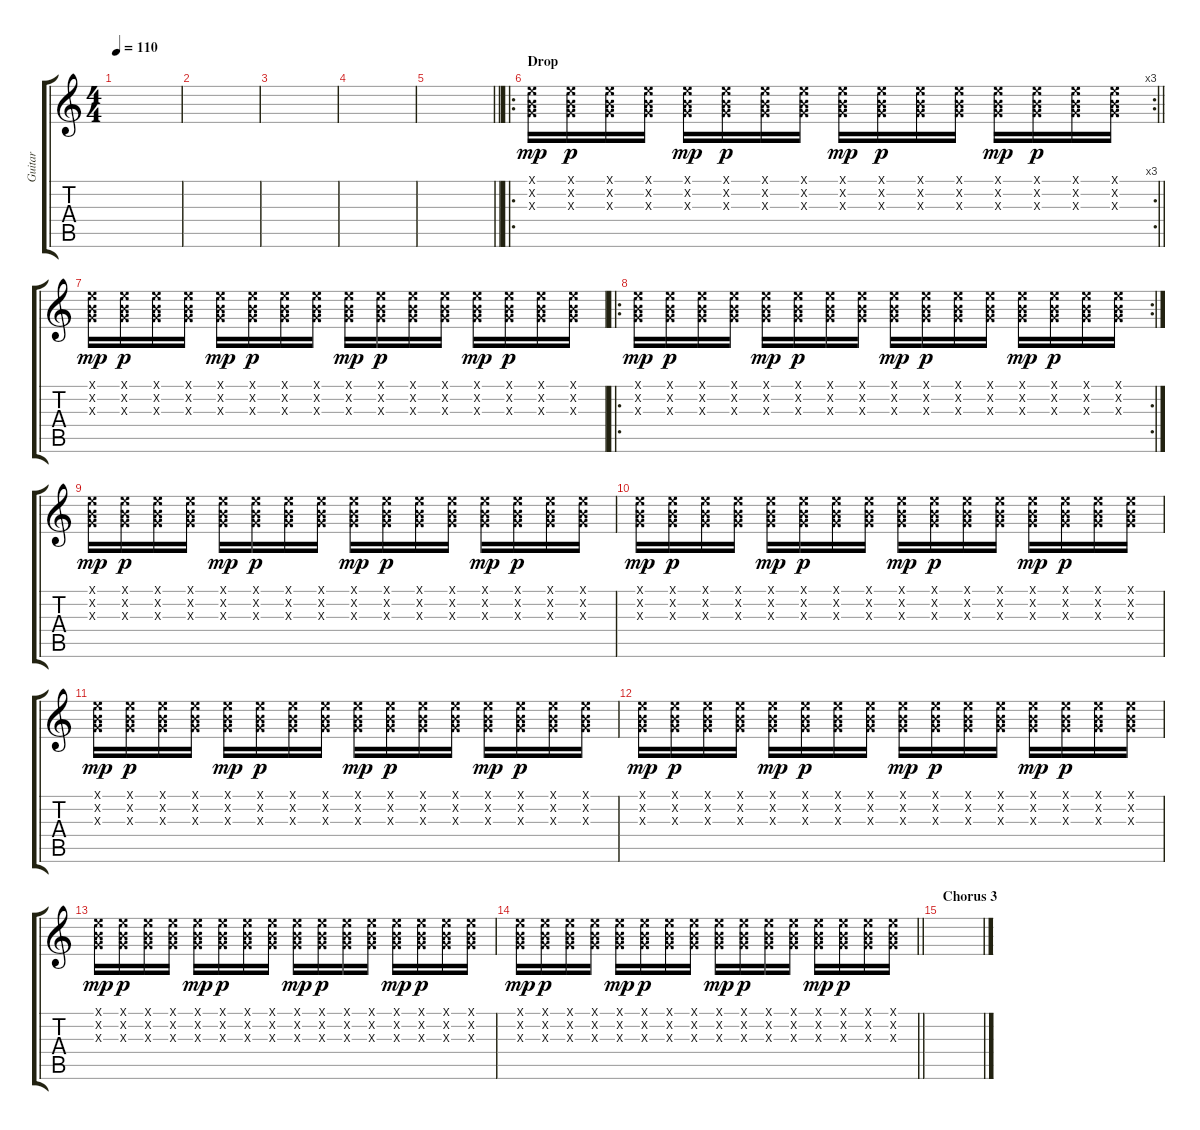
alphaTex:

\track ("Guitar" "Guitar") {instrument electricguitarmuted}
\staff {score tabs}
\tuning (E4 B3 G3 D3 A2 E2) {hide}
\ts (4 4)
\tempo 110
\clef g2
\ks c
|
|
|
|
\barLineRight lightlight
|
\ro
\rc 3
\section ("" "Drop")
\barLineRight lightlight
(0.1{x} 0.2{x} 0.3{x}).16{dy mp} (0.1{x} 0.2{x} 0.3{x}).16{dy p} (0.1{x} 0.2{x} 0.3{x}).16 (0.1{x} 0.2{x} 0.3{x}).16 (0.1{x} 0.2{x} 0.3{x}).16{dy mp} (0.1{x} 0.2{x} 0.3{x}).16{dy p} (0.1{x} 0.2{x} 0.3{x}).16 (0.1{x} 0.2{x} 0.3{x}).16 (0.1{x} 0.2{x} 0.3{x}).16{dy mp} (0.1{x} 0.2{x} 0.3{x}).16{dy p} (0.1{x} 0.2{x} 0.3{x}).16 (0.1{x} 0.2{x} 0.3{x}).16 (0.1{x} 0.2{x} 0.3{x}).16{dy mp} (0.1{x} 0.2{x} 0.3{x}).16{dy p} (0.1{x} 0.2{x} 0.3{x}).16 (0.1{x} 0.2{x} 0.3{x}).16 |
(0.1{x} 0.2{x} 0.3{x}).16{dy mp} (0.1{x} 0.2{x} 0.3{x}).16{dy p} (0.1{x} 0.2{x} 0.3{x}).16 (0.1{x} 0.2{x} 0.3{x}).16 (0.1{x} 0.2{x} 0.3{x}).16{dy mp} (0.1{x} 0.2{x} 0.3{x}).16{dy p} (0.1{x} 0.2{x} 0.3{x}).16 (0.1{x} 0.2{x} 0.3{x}).16 (0.1{x} 0.2{x} 0.3{x}).16{dy mp} (0.1{x} 0.2{x} 0.3{x}).16{dy p} (0.1{x} 0.2{x} 0.3{x}).16 (0.1{x} 0.2{x} 0.3{x}).16 (0.1{x} 0.2{x} 0.3{x}).16{dy mp} (0.1{x} 0.2{x} 0.3{x}).16{dy p} (0.1{x} 0.2{x} 0.3{x}).16 (0.1{x} 0.2{x} 0.3{x}).16 |
\ro
\rc 2
(0.1{x} 0.2{x} 0.3{x}).16{dy mp} (0.1{x} 0.2{x} 0.3{x}).16{dy p} (0.1{x} 0.2{x} 0.3{x}).16 (0.1{x} 0.2{x} 0.3{x}).16 (0.1{x} 0.2{x} 0.3{x}).16{dy mp} (0.1{x} 0.2{x} 0.3{x}).16{dy p} (0.1{x} 0.2{x} 0.3{x}).16 (0.1{x} 0.2{x} 0.3{x}).16 (0.1{x} 0.2{x} 0.3{x}).16{dy mp} (0.1{x} 0.2{x} 0.3{x}).16{dy p} (0.1{x} 0.2{x} 0.3{x}).16 (0.1{x} 0.2{x} 0.3{x}).16 (0.1{x} 0.2{x} 0.3{x}).16{dy mp} (0.1{x} 0.2{x} 0.3{x}).16{dy p} (0.1{x} 0.2{x} 0.3{x}).16 (0.1{x} 0.2{x} 0.3{x}).16 |
(0.1{x} 0.2{x} 0.3{x}).16{dy mp} (0.1{x} 0.2{x} 0.3{x}).16{dy p} (0.1{x} 0.2{x} 0.3{x}).16 (0.1{x} 0.2{x} 0.3{x}).16 (0.1{x} 0.2{x} 0.3{x}).16{dy mp} (0.1{x} 0.2{x} 0.3{x}).16{dy p} (0.1{x} 0.2{x} 0.3{x}).16 (0.1{x} 0.2{x} 0.3{x}).16 (0.1{x} 0.2{x} 0.3{x}).16{dy mp} (0.1{x} 0.2{x} 0.3{x}).16{dy p} (0.1{x} 0.2{x} 0.3{x}).16 (0.1{x} 0.2{x} 0.3{x}).16 (0.1{x} 0.2{x} 0.3{x}).16{dy mp} (0.1{x} 0.2{x} 0.3{x}).16{dy p} (0.1{x} 0.2{x} 0.3{x}).16 (0.1{x} 0.2{x} 0.3{x}).16 |
(0.1{x} 0.2{x} 0.3{x}).16{dy mp} (0.1{x} 0.2{x} 0.3{x}).16{dy p} (0.1{x} 0.2{x} 0.3{x}).16 (0.1{x} 0.2{x} 0.3{x}).16 (0.1{x} 0.2{x} 0.3{x}).16{dy mp} (0.1{x} 0.2{x} 0.3{x}).16{dy p} (0.1{x} 0.2{x} 0.3{x}).16 (0.1{x} 0.2{x} 0.3{x}).16 (0.1{x} 0.2{x} 0.3{x}).16{dy mp} (0.1{x} 0.2{x} 0.3{x}).16{dy p} (0.1{x} 0.2{x} 0.3{x}).16 (0.1{x} 0.2{x} 0.3{x}).16 (0.1{x} 0.2{x} 0.3{x}).16{dy mp} (0.1{x} 0.2{x} 0.3{x}).16{dy p} (0.1{x} 0.2{x} 0.3{x}).16 (0.1{x} 0.2{x} 0.3{x}).16 |
(0.1{x} 0.2{x} 0.3{x}).16{dy mp} (0.1{x} 0.2{x} 0.3{x}).16{dy p} (0.1{x} 0.2{x} 0.3{x}).16 (0.1{x} 0.2{x} 0.3{x}).16 (0.1{x} 0.2{x} 0.3{x}).16{dy mp} (0.1{x} 0.2{x} 0.3{x}).16{dy p} (0.1{x} 0.2{x} 0.3{x}).16 (0.1{x} 0.2{x} 0.3{x}).16 (0.1{x} 0.2{x} 0.3{x}).16{dy mp} (0.1{x} 0.2{x} 0.3{x}).16{dy p} (0.1{x} 0.2{x} 0.3{x}).16 (0.1{x} 0.2{x} 0.3{x}).16 (0.1{x} 0.2{x} 0.3{x}).16{dy mp} (0.1{x} 0.2{x} 0.3{x}).16{dy p} (0.1{x} 0.2{x} 0.3{x}).16 (0.1{x} 0.2{x} 0.3{x}).16 |
(0.1{x} 0.2{x} 0.3{x}).16{dy mp} (0.1{x} 0.2{x} 0.3{x}).16{dy p} (0.1{x} 0.2{x} 0.3{x}).16 (0.1{x} 0.2{x} 0.3{x}).16 (0.1{x} 0.2{x} 0.3{x}).16{dy mp} (0.1{x} 0.2{x} 0.3{x}).16{dy p} (0.1{x} 0.2{x} 0.3{x}).16 (0.1{x} 0.2{x} 0.3{x}).16 (0.1{x} 0.2{x} 0.3{x}).16{dy mp} (0.1{x} 0.2{x} 0.3{x}).16{dy p} (0.1{x} 0.2{x} 0.3{x}).16 (0.1{x} 0.2{x} 0.3{x}).16 (0.1{x} 0.2{x} 0.3{x}).16{dy mp} (0.1{x} 0.2{x} 0.3{x}).16{dy p} (0.1{x} 0.2{x} 0.3{x}).16 (0.1{x} 0.2{x} 0.3{x}).16 |
(0.1{x} 0.2{x} 0.3{x}).16{dy mp} (0.1{x} 0.2{x} 0.3{x}).16{dy p} (0.1{x} 0.2{x} 0.3{x}).16 (0.1{x} 0.2{x} 0.3{x}).16 (0.1{x} 0.2{x} 0.3{x}).16{dy mp} (0.1{x} 0.2{x} 0.3{x}).16{dy p} (0.1{x} 0.2{x} 0.3{x}).16 (0.1{x} 0.2{x} 0.3{x}).16 (0.1{x} 0.2{x} 0.3{x}).16{dy mp} (0.1{x} 0.2{x} 0.3{x}).16{dy p} (0.1{x} 0.2{x} 0.3{x}).16 (0.1{x} 0.2{x} 0.3{x}).16 (0.1{x} 0.2{x} 0.3{x}).16{dy mp} (0.1{x} 0.2{x} 0.3{x}).16{dy p} (0.1{x} 0.2{x} 0.3{x}).16 (0.1{x} 0.2{x} 0.3{x}).16 |
\barLineRight lightlight
(0.1{x} 0.2{x} 0.3{x}).16{dy mp} (0.1{x} 0.2{x} 0.3{x}).16{dy p} (0.1{x} 0.2{x} 0.3{x}).16 (0.1{x} 0.2{x} 0.3{x}).16 (0.1{x} 0.2{x} 0.3{x}).16{dy mp} (0.1{x} 0.2{x} 0.3{x}).16{dy p} (0.1{x} 0.2{x} 0.3{x}).16 (0.1{x} 0.2{x} 0.3{x}).16 (0.1{x} 0.2{x} 0.3{x}).16{dy mp} (0.1{x} 0.2{x} 0.3{x}).16{dy p} (0.1{x} 0.2{x} 0.3{x}).16 (0.1{x} 0.2{x} 0.3{x}).16 (0.1{x} 0.2{x} 0.3{x}).16{dy mp} (0.1{x} 0.2{x} 0.3{x}).16{dy p} (0.1{x} 0.2{x} 0.3{x}).16 (0.1{x} 0.2{x} 0.3{x}).16 |
\section ("" "Chorus 3")
